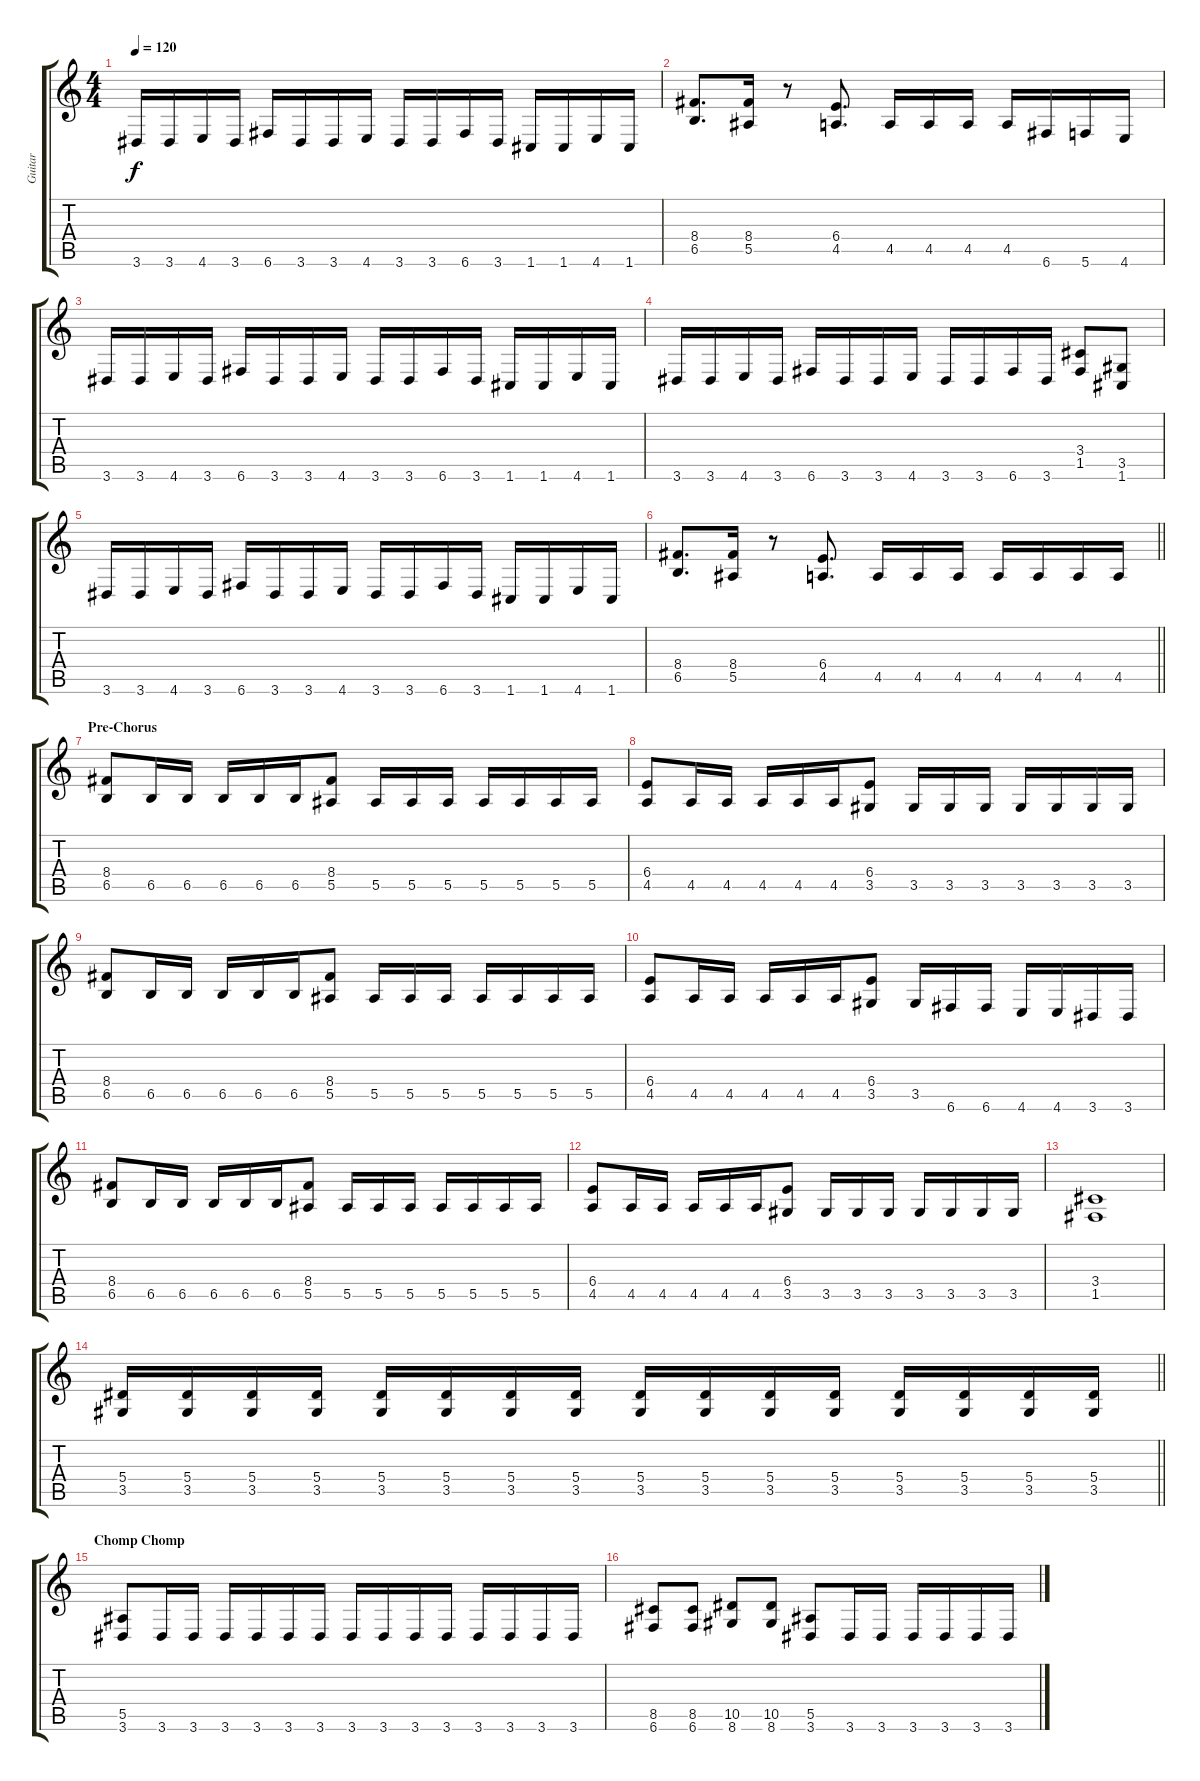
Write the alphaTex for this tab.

\track ("Guitar" "Guitar") {instrument distortionguitar}
\staff {score tabs}
\tuning (C4 G3 Eb3 Bb2 F2 C2) {hide}
\ts (4 4)
\tempo 120
\clef g2
\ks c
3.6.16{dy f} 3.6.16 4.6.16 3.6.16 6.6.16 3.6.16 3.6.16 4.6.16 3.6.16 3.6.16 6.6.16 3.6.16 1.6.16 1.6.16 4.6.16 1.6.16 |
(8.4 6.5).8{d} (8.4 5.5).16 r.8 (6.4 4.5).8{d} 4.5.16 4.5.16 4.5.16 4.5.16 6.6.16 5.6.16 4.6.16 |
3.6.16 3.6.16 4.6.16 3.6.16 6.6.16 3.6.16 3.6.16 4.6.16 3.6.16 3.6.16 6.6.16 3.6.16 1.6.16 1.6.16 4.6.16 1.6.16 |
3.6.16 3.6.16 4.6.16 3.6.16 6.6.16 3.6.16 3.6.16 4.6.16 3.6.16 3.6.16 6.6.16 3.6.16 (3.4 1.5).8 (3.5 1.6).8 |
3.6.16 3.6.16 4.6.16 3.6.16 6.6.16 3.6.16 3.6.16 4.6.16 3.6.16 3.6.16 6.6.16 3.6.16 1.6.16 1.6.16 4.6.16 1.6.16 |
\barLineRight lightlight
(8.4 6.5).8{d} (8.4 5.5).16 r.8 (6.4 4.5).8{d} 4.5.16 4.5.16 4.5.16 4.5.16 4.5.16 4.5.16 4.5.16 |
\section ("" "Pre-Chorus")
(8.4 6.5).8 6.5.16 6.5.16 6.5.16 6.5.16 6.5.16 (8.4 5.5).8 5.5.16 5.5.16 5.5.16 5.5.16 5.5.16 5.5.16 5.5.16 |
(6.4 4.5).8 4.5.16 4.5.16 4.5.16 4.5.16 4.5.16 (6.4 3.5).8 3.5.16 3.5.16 3.5.16 3.5.16 3.5.16 3.5.16 3.5.16 |
(8.4 6.5).8 6.5.16 6.5.16 6.5.16 6.5.16 6.5.16 (8.4 5.5).8 5.5.16 5.5.16 5.5.16 5.5.16 5.5.16 5.5.16 5.5.16 |
(6.4 4.5).8 4.5.16 4.5.16 4.5.16 4.5.16 4.5.16 (6.4 3.5).8 3.5.16 6.6.16 6.6.16 4.6.16 4.6.16 3.6.16 3.6.16 |
(8.4 6.5).8 6.5.16 6.5.16 6.5.16 6.5.16 6.5.16 (8.4 5.5).8 5.5.16 5.5.16 5.5.16 5.5.16 5.5.16 5.5.16 5.5.16 |
(6.4 4.5).8 4.5.16 4.5.16 4.5.16 4.5.16 4.5.16 (6.4 3.5).8 3.5.16 3.5.16 3.5.16 3.5.16 3.5.16 3.5.16 3.5.16 |
(3.4 1.5).1 |
\barLineRight lightlight
(5.4 3.5).16 (5.4 3.5).16 (5.4 3.5).16 (5.4 3.5).16 (5.4 3.5).16 (5.4 3.5).16 (5.4 3.5).16 (5.4 3.5).16 (5.4 3.5).16 (5.4 3.5).16 (5.4 3.5).16 (5.4 3.5).16 (5.4 3.5).16 (5.4 3.5).16 (5.4 3.5).16 (5.4 3.5).16 |
\section ("" "Chomp Chomp")
(5.5 3.6).8 3.6.16 3.6.16 3.6.16 3.6.16 3.6.16 3.6.16 3.6.16 3.6.16 3.6.16 3.6.16 3.6.16 3.6.16 3.6.16 3.6.16 |
(8.5 6.6).8 (8.5 6.6).8 (10.5 8.6).8 (10.5 8.6).8 (5.5 3.6).8 3.6.16 3.6.16 3.6.16 3.6.16 3.6.16 3.6.16
